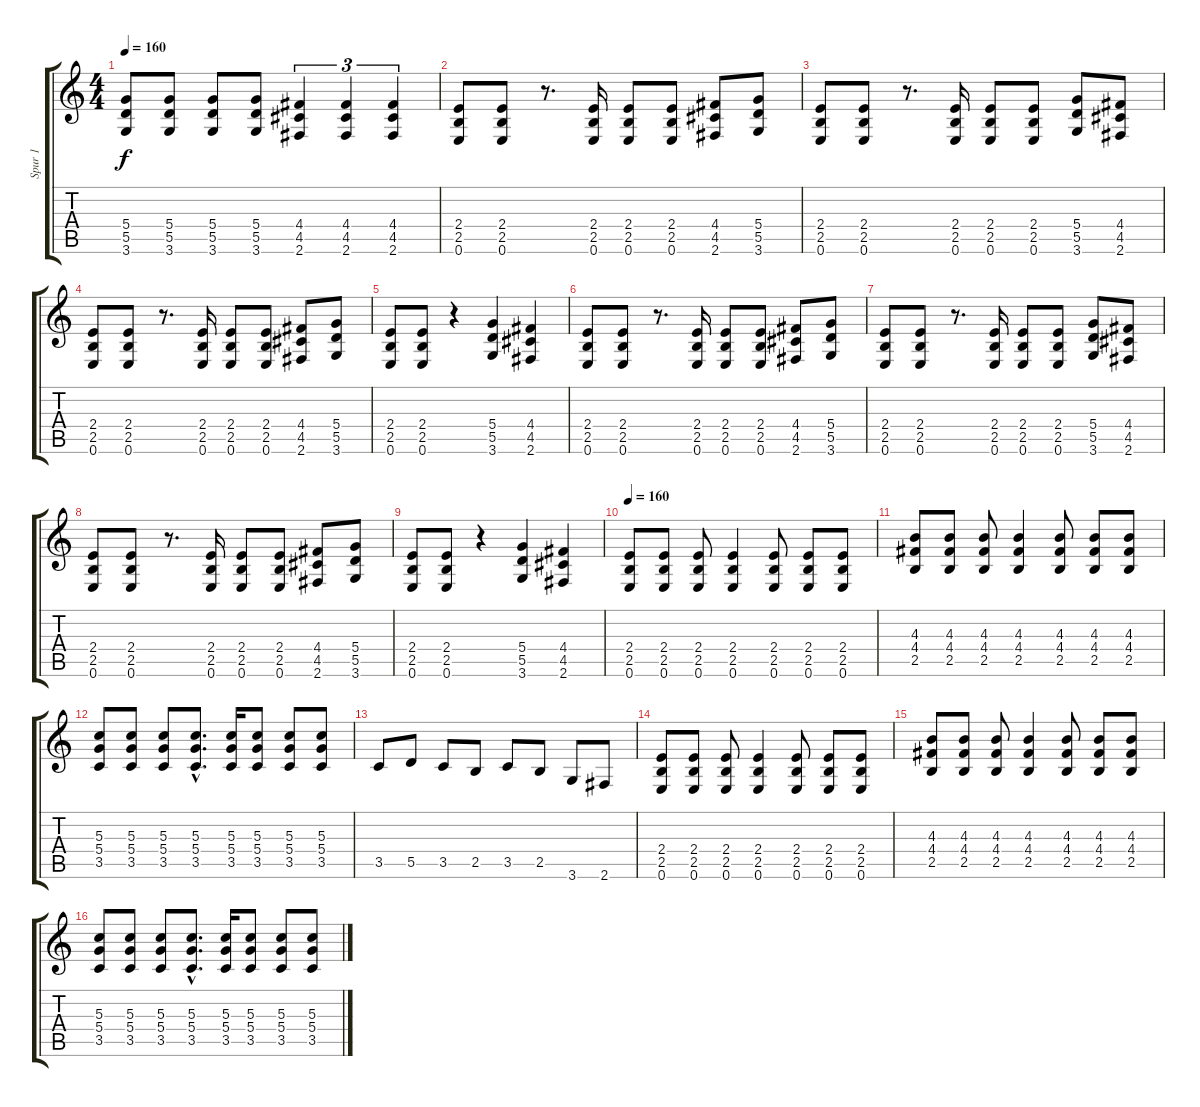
\track ("Spur 1" "Spur 1") {instrument distortionguitar}
\staff {score tabs}
\tuning (E4 B3 G3 D3 A2 E2) {hide}
\ts (4 4)
\tempo 160
\clef g2
\ks c
(5.4 5.5 3.6).8{dy f} (5.4 5.5 3.6).8 (5.4 5.5 3.6).8 (5.4 5.5 3.6).8 (4.4 4.5 2.6).4{tu (3 2)} (4.4 4.5 2.6).4{tu (3 2)} (4.4 4.5 2.6).4{tu (3 2)} |
(2.4 2.5 0.6).8 (2.4 2.5 0.6).8 r.8{d} (2.4 2.5 0.6).16 (2.4 2.5 0.6).8 (2.4 2.5 0.6).8 (4.4 4.5 2.6).8 (5.4 5.5 3.6).8 |
(2.4 2.5 0.6).8 (2.4 2.5 0.6).8 r.8{d} (2.4 2.5 0.6).16 (2.4 2.5 0.6).8 (2.4 2.5 0.6).8 (5.4 5.5 3.6).8 (4.4 4.5 2.6).8 |
(2.4 2.5 0.6).8 (2.4 2.5 0.6).8 r.8{d} (2.4 2.5 0.6).16 (2.4 2.5 0.6).8 (2.4 2.5 0.6).8 (4.4 4.5 2.6).8 (5.4 5.5 3.6).8 |
(2.4 2.5 0.6).8 (2.4 2.5 0.6).8 r.4 (5.4 5.5 3.6).4 (4.4 4.5 2.6).4 |
(2.4 2.5 0.6).8 (2.4 2.5 0.6).8 r.8{d} (2.4 2.5 0.6).16 (2.4 2.5 0.6).8 (2.4 2.5 0.6).8 (4.4 4.5 2.6).8 (5.4 5.5 3.6).8 |
(2.4 2.5 0.6).8 (2.4 2.5 0.6).8 r.8{d} (2.4 2.5 0.6).16 (2.4 2.5 0.6).8 (2.4 2.5 0.6).8 (5.4 5.5 3.6).8 (4.4 4.5 2.6).8 |
(2.4 2.5 0.6).8 (2.4 2.5 0.6).8 r.8{d} (2.4 2.5 0.6).16 (2.4 2.5 0.6).8 (2.4 2.5 0.6).8 (4.4 4.5 2.6).8 (5.4 5.5 3.6).8 |
(2.4 2.5 0.6).8 (2.4 2.5 0.6).8 r.4 (5.4 5.5 3.6).4 (4.4 4.5 2.6).4 |
\tempo 160
(2.4 2.5 0.6).8 (2.4 2.5 0.6).8 (2.4 2.5 0.6).8 (2.4 2.5 0.6).4 (2.4 2.5 0.6).8 (2.4 2.5 0.6).8 (2.4 2.5 0.6).8 |
(4.3 4.4 2.5).8 (4.3 4.4 2.5).8 (4.3 4.4 2.5).8 (4.3 4.4 2.5).4 (4.3 4.4 2.5).8 (4.3 4.4 2.5).8 (4.3 4.4 2.5).8 |
(5.3 5.4 3.5).8 (5.3 5.4 3.5).8 (5.3 5.4 3.5).8 (5.3{hac} 5.4{hac} 3.5{hac}).8{d} (5.3 5.4 3.5).16 (5.3 5.4 3.5).8 (5.3 5.4 3.5).8 (5.3 5.4 3.5).8 |
3.5.8 5.5.8 3.5.8 2.5.8 3.5.8 2.5.8 3.6.8 2.6.8 |
(2.4 2.5 0.6).8 (2.4 2.5 0.6).8 (2.4 2.5 0.6).8 (2.4 2.5 0.6).4 (2.4 2.5 0.6).8 (2.4 2.5 0.6).8 (2.4 2.5 0.6).8 |
(4.3 4.4 2.5).8 (4.3 4.4 2.5).8 (4.3 4.4 2.5).8 (4.3 4.4 2.5).4 (4.3 4.4 2.5).8 (4.3 4.4 2.5).8 (4.3 4.4 2.5).8 |
(5.3 5.4 3.5).8 (5.3 5.4 3.5).8 (5.3 5.4 3.5).8 (5.3{hac} 5.4{hac} 3.5{hac}).8{d} (5.3 5.4 3.5).16 (5.3 5.4 3.5).8 (5.3 5.4 3.5).8 (5.3 5.4 3.5).8
